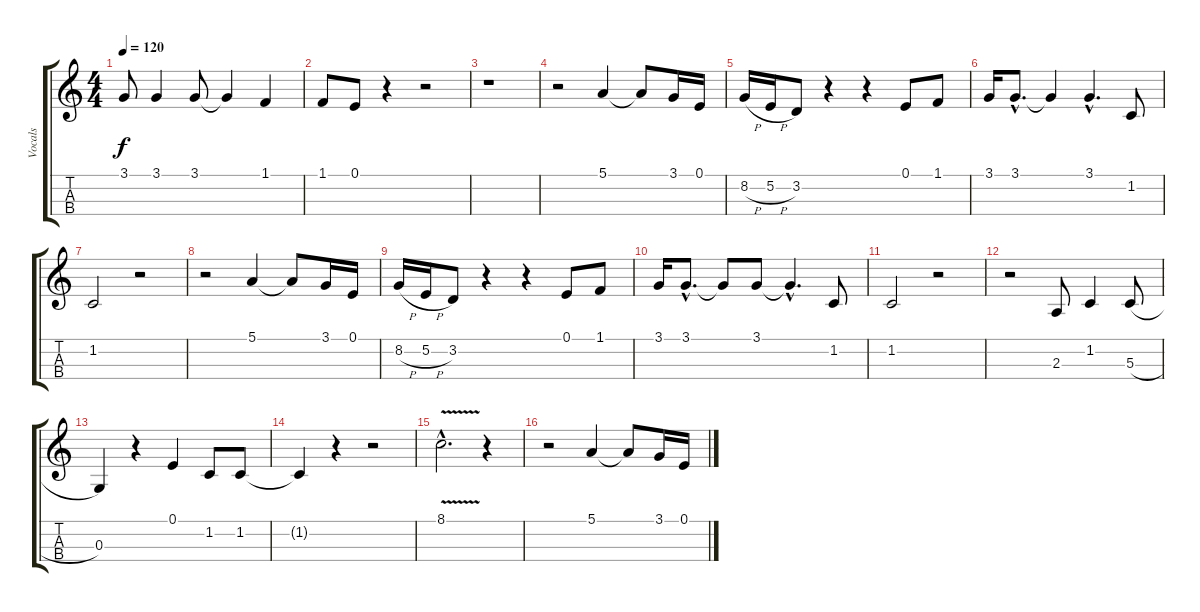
\track ("Vocals" "Vocals") {instrument tenorsax}
\staff {score tabs}
\tuning (E4 B3 G3 D3) {hide}
\ts (4 4)
\tempo 120
\clef g2
\ks c
3.1.8{dy f} 3.1.4 3.1.8 3.1{t}.4 1.1.4 |
1.1.8 0.1.8 r.4 r.2 |
r.1 |
r.2 5.1.4 5.1{t}.8 3.1.16 0.1.16 |
8.2{h}.16 5.2{h}.16 3.2.8 r.4 r.4 0.1.8 1.1.8 |
3.1.16 3.1{hac}.8{d} 3.1{t}.4 3.1{hac}.4{d} 1.2.8 |
1.2.2 r.2 |
r.2 5.1.4 5.1{t}.8 3.1.16 0.1.16 |
8.2{h}.16 5.2{h}.16 3.2.8 r.4 r.4 0.1.8 1.1.8 |
3.1.16 3.1{hac}.8{d} 3.1{t}.8 3.1.8 3.1{hac t}.4{d} 1.2.8 |
1.2.2 r.2 |
r.2 2.3.8 1.2.4 5.3{h}.8 |
0.3.4 r.4 0.1.4 1.2.8 1.2.8 |
1.2{t}.4 r.4 r.2 |
8.1{v hac}.2{d} r.4 |
r.2 5.1.4 5.1{t}.8 3.1.16 0.1.16
